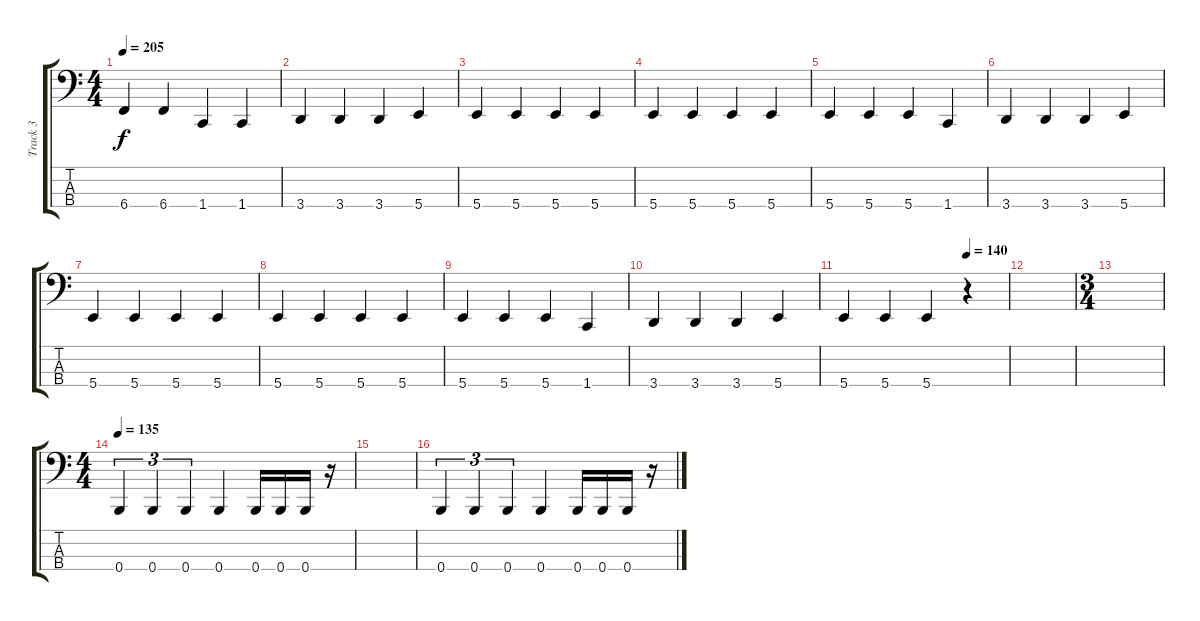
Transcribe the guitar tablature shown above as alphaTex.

\track ("Track 3" "Track 3") {instrument electricbasspick}
\staff {score tabs}
\tuning (E2 B1 Gb1 B0) {hide}
\ts (4 4)
\tempo 205
\clef f4
\ks c
6.4.4{dy f} 6.4.4 1.4.4 1.4.4 |
3.4.4 3.4.4 3.4.4 5.4.4 |
5.4.4 5.4.4 5.4.4 5.4.4 |
5.4.4 5.4.4 5.4.4 5.4.4 |
5.4.4 5.4.4 5.4.4 1.4.4 |
3.4.4 3.4.4 3.4.4 5.4.4 |
5.4.4 5.4.4 5.4.4 5.4.4 |
5.4.4 5.4.4 5.4.4 5.4.4 |
5.4.4 5.4.4 5.4.4 1.4.4 |
3.4.4 3.4.4 3.4.4 5.4.4 |
\tempo (140 0.75)
5.4.4 5.4.4 5.4.4 r.4 |
|
\ts (3 4)
|
\ts (4 4)
\tempo 135
0.4.4{tu (3 2)} 0.4.4{tu (3 2)} 0.4.4{tu (3 2)} 0.4.4 0.4.16 0.4.16 0.4.16 r.16 |
|
0.4.4{tu (3 2)} 0.4.4{tu (3 2)} 0.4.4{tu (3 2)} 0.4.4 0.4.16 0.4.16 0.4.16 r.16
